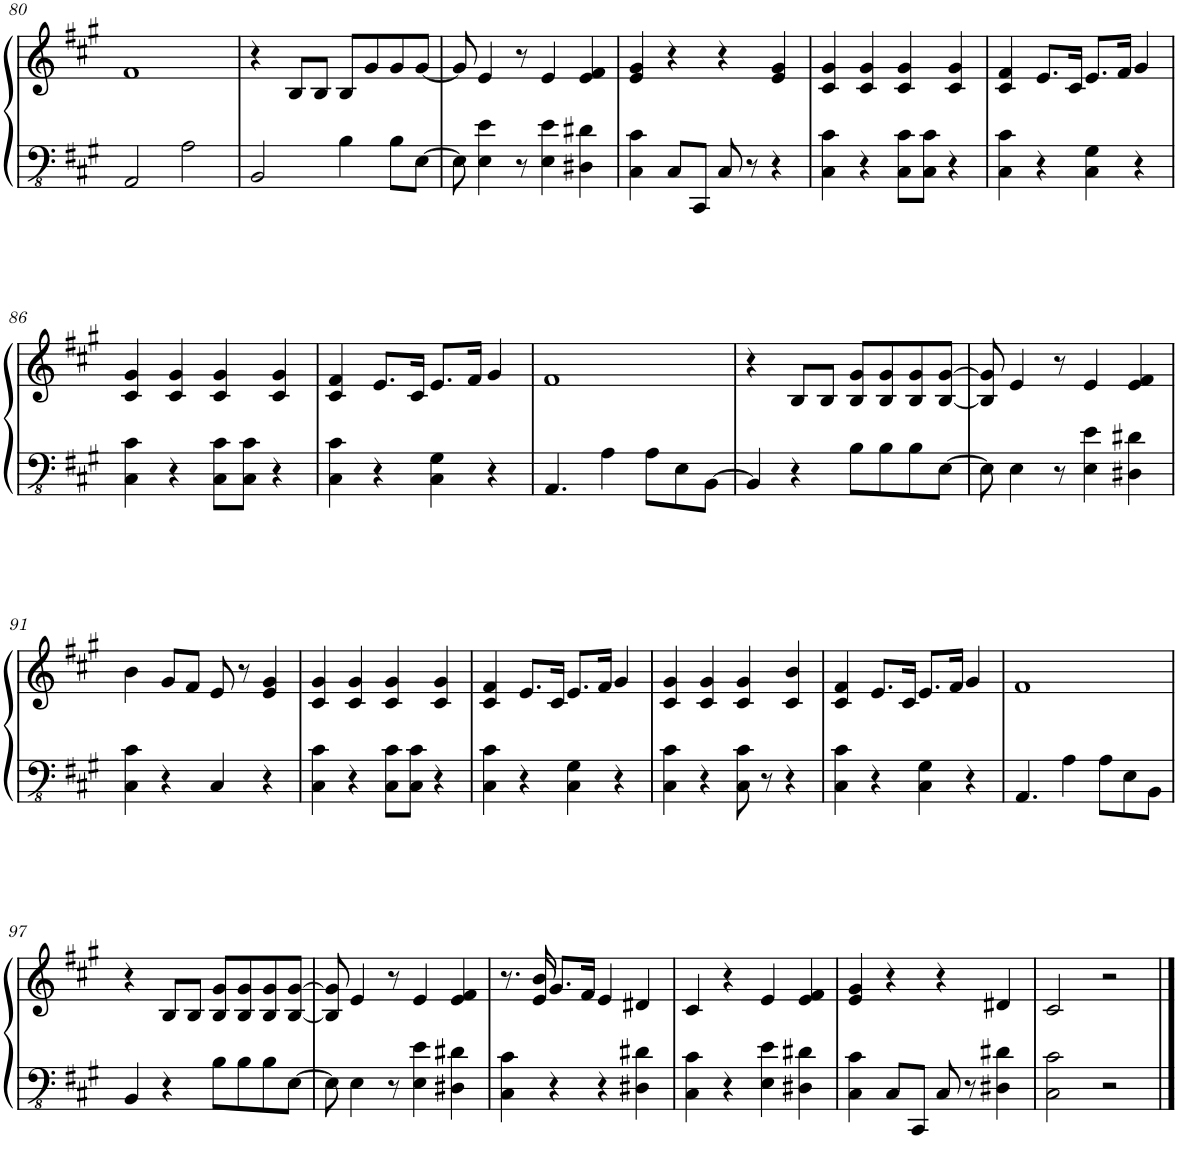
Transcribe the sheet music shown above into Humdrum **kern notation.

**kern	**kern
*part1	*part1
*staff2	*staff1
*I"Piano	*
*I'Pno.	*
!!LO:PB:g=z
*clefFv4	*clefG2
*k[f#c#g#]	*k[f#c#g#]
*M4/4	*M4/4
=80	=80
2AAA/	1f#
2AA\	.
=81	=81
2BBB/	4r
.	8B/L
.	8B/J
4BB\	8B/L
.	8g#/
8BB\L	8g#/
[8EE\J	[8g#/J
=82	=82
8EE\]	8g#/]
4EE\ 4E\	4e/
8r	8r
4EE\ 4E\	4e/
4DD#X\ 4D#X\	4e/ 4f#/
=83	=83
4CC#\ 4C#\	4e/ 4g#/
8CC#/L	4r
8CCC#/J	.
8CC#/	4r
8r	.
4r	4e/ 4g#/
=84	=84
4CC#\ 4C#\	4c#/ 4g#/
4r	4c#/ 4g#/
8CC#\ 8C#\L	4c#/ 4g#/
8CC#\ 8C#\J	.
4r	4c#/ 4g#/
=85	=85
4CC#\ 4C#\	4c#/ 4f#/
4r	8.e/L
.	16c#/Jk
4CC#\ 4GG#\	8.e/L
.	16f#/Jk
4r	4g#/
!!LO:LB:g=z
=86	=86
4CC#\ 4C#\	4c#/ 4g#/
4r	4c#/ 4g#/
8CC#\ 8C#\L	4c#/ 4g#/
8CC#\ 8C#\J	.
4r	4c#/ 4g#/
=87	=87
4CC#\ 4C#\	4c#/ 4f#/
4r	8.e/L
.	16c#/Jk
4CC#\ 4GG#\	8.e/L
.	16f#/Jk
4r	4g#/
=88	=88
4.AAA/	1f#
4AA\	.
8AA\L	.
8EE\	.
[8BBB\J	.
=89	=89
4BBB/]	4r
4r	8B/L
.	8B/J
8BB\L	8B/ 8g#/L
8BB\	8B/ 8g#/
8BB\	8B/ 8g#/
[8EE\J	[8B/ [8g#/J
=90	=90
8EE\]	8B/] 8g#/]
4EE\	4e/
8r	8r
4EE\ 4E\	4e/
4DD#X\ 4D#X\	4e/ 4f#/
!!LO:LB:g=z
=91	=91
4CC#\ 4C#\	4b\
4r	8g#/L
.	8f#/J
4CC#/	8e/
.	8r
4r	4e/ 4g#/
=92	=92
4CC#\ 4C#\	4c#/ 4g#/
4r	4c#/ 4g#/
8CC#\ 8C#\L	4c#/ 4g#/
8CC#\ 8C#\J	.
4r	4c#/ 4g#/
=93	=93
4CC#\ 4C#\	4c#/ 4f#/
4r	8.e/L
.	16c#/Jk
4CC#\ 4GG#\	8.e/L
.	16f#/Jk
4r	4g#/
=94	=94
4CC#\ 4C#\	4c#/ 4g#/
4r	4c#/ 4g#/
8CC#\ 8C#\	4c#/ 4g#/
8r	.
4r	4c#/ 4b/
=95	=95
4CC#\ 4C#\	4c#/ 4f#/
4r	8.e/L
.	16c#/Jk
4CC#\ 4GG#\	8.e/L
.	16f#/Jk
4r	4g#/
=96	=96
4.AAA/	1f#
4AA\	.
8AA\L	.
8EE\	.
8BBB\J	.
!!LO:LB:g=z
=97	=97
4BBB/	4r
4r	8B/L
.	8B/J
8BB\L	8B/ 8g#/L
8BB\	8B/ 8g#/
8BB\	8B/ 8g#/
[8EE\J	[8B/ [8g#/J
=98	=98
8EE\]	8B/] 8g#/]
4EE\	4e/
8r	8r
4EE\ 4E\	4e/
4DD#X\ 4D#X\	4e/ 4f#/
=99	=99
4CC#\ 4C#\	8.r
.	16e/ 16b/
4r	8.g#/L
.	16f#/Jk
4r	4e/
4DD#X\ 4D#X\	4d#X/
=100	=100
4CC#\ 4C#\	4c#/
4r	4r
4EE\ 4E\	4e/
4DD#X\ 4D#X\	4e/ 4f#/
=101	=101
4CC#\ 4C#\	4e/ 4g#/
8CC#/L	4r
8CCC#/J	.
8CC#/	4r
8r	.
4DD#X\ 4D#X\	4d#X/
=102	=102
2CC#\ 2C#\	2c#/
2r	2r
==	==
*-	*-
